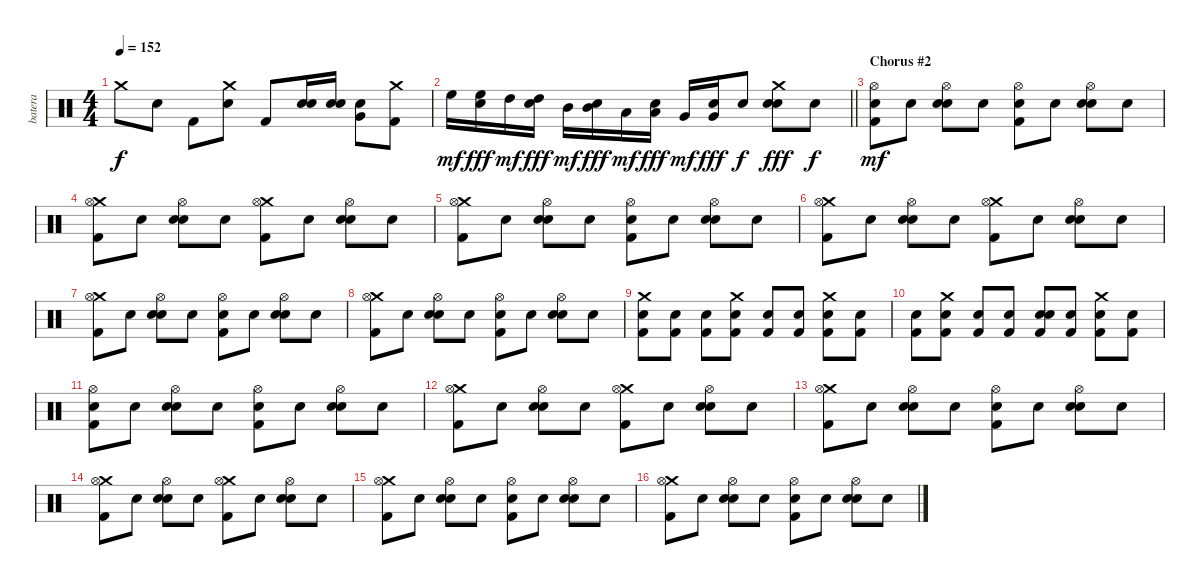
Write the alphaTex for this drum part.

\track ("batera" "batera") {instrument percussion}
\staff {score}
\articulation defaults
\ts (4 4)
\tempo 152
\clef neutral
\ks c "Crash medium (hit)".8{dy f} "Snare (hit) 2".8 "Kick (hit) 2".8
("Crash medium (hit)" "Snare (hit) 2").8 "Kick (hit) 2".8 ("Snare (hit)" "Snare (hit) 2").16 ("Snare (hit)" "Snare (hit) 2").16 ("Snare (hit)" "Very Low Tom (hit)").8 ("Crash medium (hit)" "Kick (hit) 2").8 |
\barLineRight lightlight "High Floor Tom (hit)".16{dy mf}
("Snare (hit)" "High Floor Tom (hit)").16{dy fff} "High Tom (hit)".16{dy mf} ("Snare (hit)" "High Tom (hit)").16{dy fff} "Mid Tom (hit)".16{dy mf} ("Snare (hit)" "Mid Tom (hit)").16{dy fff} "Low Tom (hit)".16{dy mf} ("Snare (hit)" "Low Tom (hit)").16{dy fff} "Very Low Tom (hit)".16{dy mf} ("Snare (hit)" "Very Low Tom (hit)").16{dy fff} "Snare (hit)".8{dy f} ("Snare (hit)" "Crash medium (hit)" "Snare (hit) 2").8{dy fff} "Snare (hit)".8{dy f} |
\section ("" "Chorus #2")
("Snare (hit)" "Hi-Hat (open)" "Kick (hit) 2").8{dy mf} "Snare (hit)".8 ("Snare (hit)" "Hi-Hat (open)" "Snare (hit) 2").8 "Snare (hit)".8 ("Snare (hit)" "Hi-Hat (open)" "Kick (hit) 2").8 "Snare (hit)".8 ("Snare (hit)" "Hi-Hat (open)" "Snare (hit) 2").8 "Snare (hit)".8 |
("Crash medium (hit)" "Hi-Hat (open)" "Kick (hit) 2").8 "Snare (hit)".8 ("Snare (hit)" "Hi-Hat (open)" "Snare (hit) 2").8 "Snare (hit)".8 ("Crash medium (hit)" "Hi-Hat (open)" "Kick (hit) 2").8 "Snare (hit)".8 ("Snare (hit)" "Hi-Hat (open)" "Snare (hit) 2").8 "Snare (hit)".8 |
("Crash medium (hit)" "Hi-Hat (open)" "Kick (hit) 2").8 "Snare (hit)".8 ("Snare (hit)" "Hi-Hat (open)" "Snare (hit) 2").8 "Snare (hit)".8 ("Snare (hit)" "Hi-Hat (open)" "Kick (hit) 2").8 "Snare (hit)".8 ("Snare (hit)" "Hi-Hat (open)" "Snare (hit) 2").8 "Snare (hit)".8 |
("Crash medium (hit)" "Hi-Hat (open)" "Kick (hit) 2").8 "Snare (hit)".8 ("Snare (hit)" "Hi-Hat (open)" "Snare (hit) 2").8 "Snare (hit)".8 ("Crash medium (hit)" "Hi-Hat (open)" "Kick (hit) 2").8 "Snare (hit)".8 ("Snare (hit)" "Hi-Hat (open)" "Snare (hit) 2").8 "Snare (hit)".8 |
("Crash medium (hit)" "Hi-Hat (open)" "Kick (hit) 2").8 "Snare (hit)".8 ("Snare (hit)" "Hi-Hat (open)" "Snare (hit) 2").8 "Snare (hit)".8 ("Snare (hit)" "Hi-Hat (open)" "Kick (hit) 2").8 "Snare (hit)".8 ("Snare (hit)" "Hi-Hat (open)" "Snare (hit) 2").8 "Snare (hit)".8 |
("Crash medium (hit)" "Hi-Hat (open)" "Kick (hit) 2").8 "Snare (hit)".8 ("Snare (hit)" "Hi-Hat (open)" "Snare (hit) 2").8 "Snare (hit)".8 ("Snare (hit)" "Hi-Hat (open)" "Kick (hit) 2").8 "Snare (hit)".8 ("Snare (hit)" "Hi-Hat (open)" "Snare (hit) 2").8 "Snare (hit)".8 |
("Crash medium (hit)" "Kick (hit) 2" "Snare (hit) 2").8 ("Snare (hit)" "Kick (hit) 2").8 ("Snare (hit)" "Kick (hit) 2").8 ("Crash medium (hit)" "Kick (hit) 2" "Snare (hit) 2").8 ("Snare (hit)" "Kick (hit) 2").8 ("Snare (hit)" "Kick (hit) 2").8 ("Crash medium (hit)" "Kick (hit) 2" "Snare (hit) 2").8 ("Snare (hit)" "Kick (hit) 2").8 |
("Snare (hit)" "Kick (hit) 2").8 ("Crash medium (hit)" "Kick (hit) 2" "Snare (hit) 2").8 ("Snare (hit)" "Kick (hit) 2").8 ("Snare (hit)" "Kick (hit) 2").8 ("Snare (hit)" "Kick (hit) 2" "Snare (hit) 2").8 ("Snare (hit)" "Kick (hit) 2").8 ("Crash medium (hit)" "Kick (hit) 2" "Snare (hit) 2").8 ("Snare (hit)" "Kick (hit) 2").8 |
("Snare (hit)" "Hi-Hat (open)" "Kick (hit) 2").8 "Snare (hit)".8 ("Snare (hit)" "Hi-Hat (open)" "Snare (hit) 2").8 "Snare (hit)".8 ("Snare (hit)" "Hi-Hat (open)" "Kick (hit) 2").8 "Snare (hit)".8 ("Snare (hit)" "Hi-Hat (open)" "Snare (hit) 2").8 "Snare (hit)".8 |
("Crash medium (hit)" "Hi-Hat (open)" "Kick (hit) 2").8 "Snare (hit)".8 ("Snare (hit)" "Hi-Hat (open)" "Snare (hit) 2").8 "Snare (hit)".8 ("Crash medium (hit)" "Hi-Hat (open)" "Kick (hit) 2").8 "Snare (hit)".8 ("Snare (hit)" "Hi-Hat (open)" "Snare (hit) 2").8 "Snare (hit)".8 |
("Crash medium (hit)" "Hi-Hat (open)" "Kick (hit) 2").8 "Snare (hit)".8 ("Snare (hit)" "Hi-Hat (open)" "Snare (hit) 2").8 "Snare (hit)".8 ("Snare (hit)" "Hi-Hat (open)" "Kick (hit) 2").8 "Snare (hit)".8 ("Snare (hit)" "Hi-Hat (open)" "Snare (hit) 2").8 "Snare (hit)".8 |
("Crash medium (hit)" "Hi-Hat (open)" "Kick (hit) 2").8 "Snare (hit)".8 ("Snare (hit)" "Hi-Hat (open)" "Snare (hit) 2").8 "Snare (hit)".8 ("Crash medium (hit)" "Hi-Hat (open)" "Kick (hit) 2").8 "Snare (hit)".8 ("Snare (hit)" "Hi-Hat (open)" "Snare (hit) 2").8 "Snare (hit)".8 |
("Crash medium (hit)" "Hi-Hat (open)" "Kick (hit) 2").8 "Snare (hit)".8 ("Snare (hit)" "Hi-Hat (open)" "Snare (hit) 2").8 "Snare (hit)".8 ("Snare (hit)" "Hi-Hat (open)" "Kick (hit) 2").8 "Snare (hit)".8 ("Snare (hit)" "Hi-Hat (open)" "Snare (hit) 2").8 "Snare (hit)".8 |
("Crash medium (hit)" "Hi-Hat (open)" "Kick (hit) 2").8 "Snare (hit)".8 ("Snare (hit)" "Hi-Hat (open)" "Snare (hit) 2").8 "Snare (hit)".8 ("Snare (hit)" "Hi-Hat (open)" "Kick (hit) 2").8 "Snare (hit)".8 ("Snare (hit)" "Hi-Hat (open)" "Snare (hit) 2").8 "Snare (hit)".8
